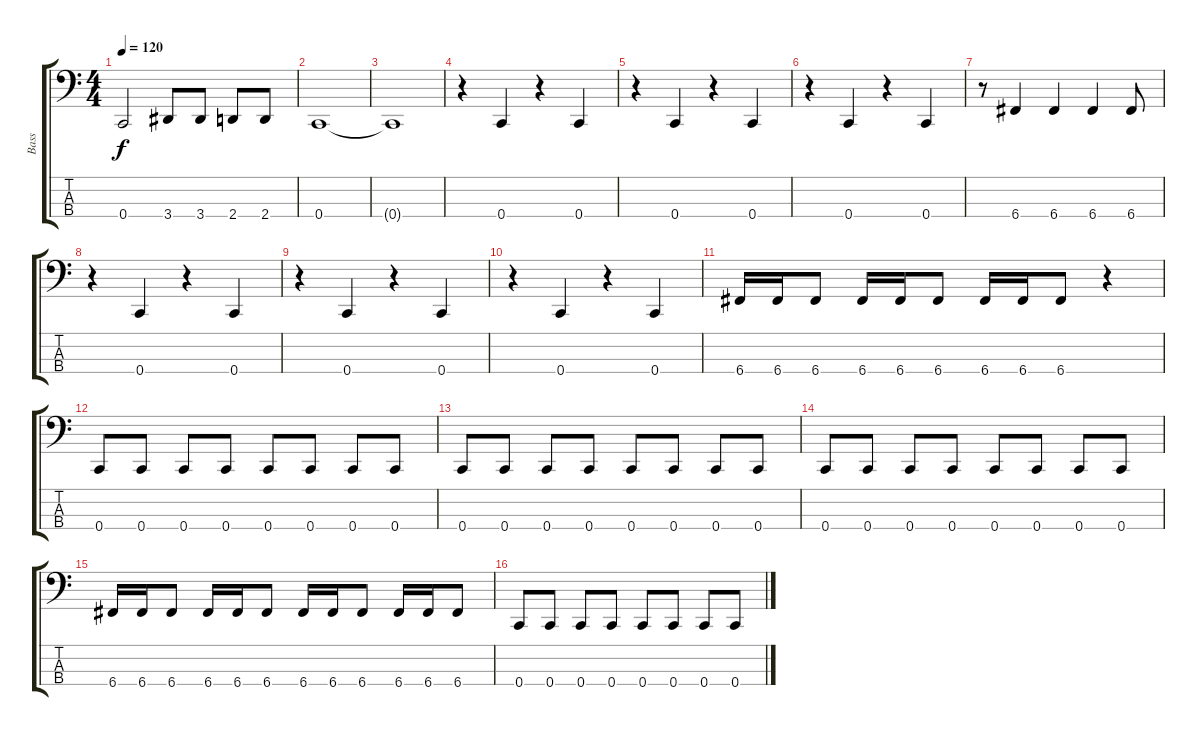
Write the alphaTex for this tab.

\track ("Bass" "Bass") {instrument electricbasspick}
\staff {score tabs}
\tuning (Eb2 Bb1 F1 C1) {hide}
\ts (4 4)
\tempo 120
\clef f4
\ks c
0.4{t}.2{dy f} 3.4.8 3.4.8 2.4.8 2.4.8 |
0.4.1 |
0.4{t}.1 |
r.4 0.4.4 r.4 0.4.4 |
r.4 0.4.4 r.4 0.4.4 |
r.4 0.4.4 r.4 0.4.4 |
r.8 6.4.4 6.4.4 6.4.4 6.4.8 |
r.4 0.4.4 r.4 0.4.4 |
r.4 0.4.4 r.4 0.4.4 |
r.4 0.4.4 r.4 0.4.4 |
6.4.16 6.4.16 6.4.8 6.4.16 6.4.16 6.4.8 6.4.16 6.4.16 6.4.8 r.4 |
0.4.8 0.4.8 0.4.8 0.4.8 0.4.8 0.4.8 0.4.8 0.4.8 |
0.4.8 0.4.8 0.4.8 0.4.8 0.4.8 0.4.8 0.4.8 0.4.8 |
0.4.8 0.4.8 0.4.8 0.4.8 0.4.8 0.4.8 0.4.8 0.4.8 |
6.4.16 6.4.16 6.4.8 6.4.16 6.4.16 6.4.8 6.4.16 6.4.16 6.4.8 6.4.16 6.4.16 6.4.8 |
0.4.8 0.4.8 0.4.8 0.4.8 0.4.8 0.4.8 0.4.8 0.4.8
